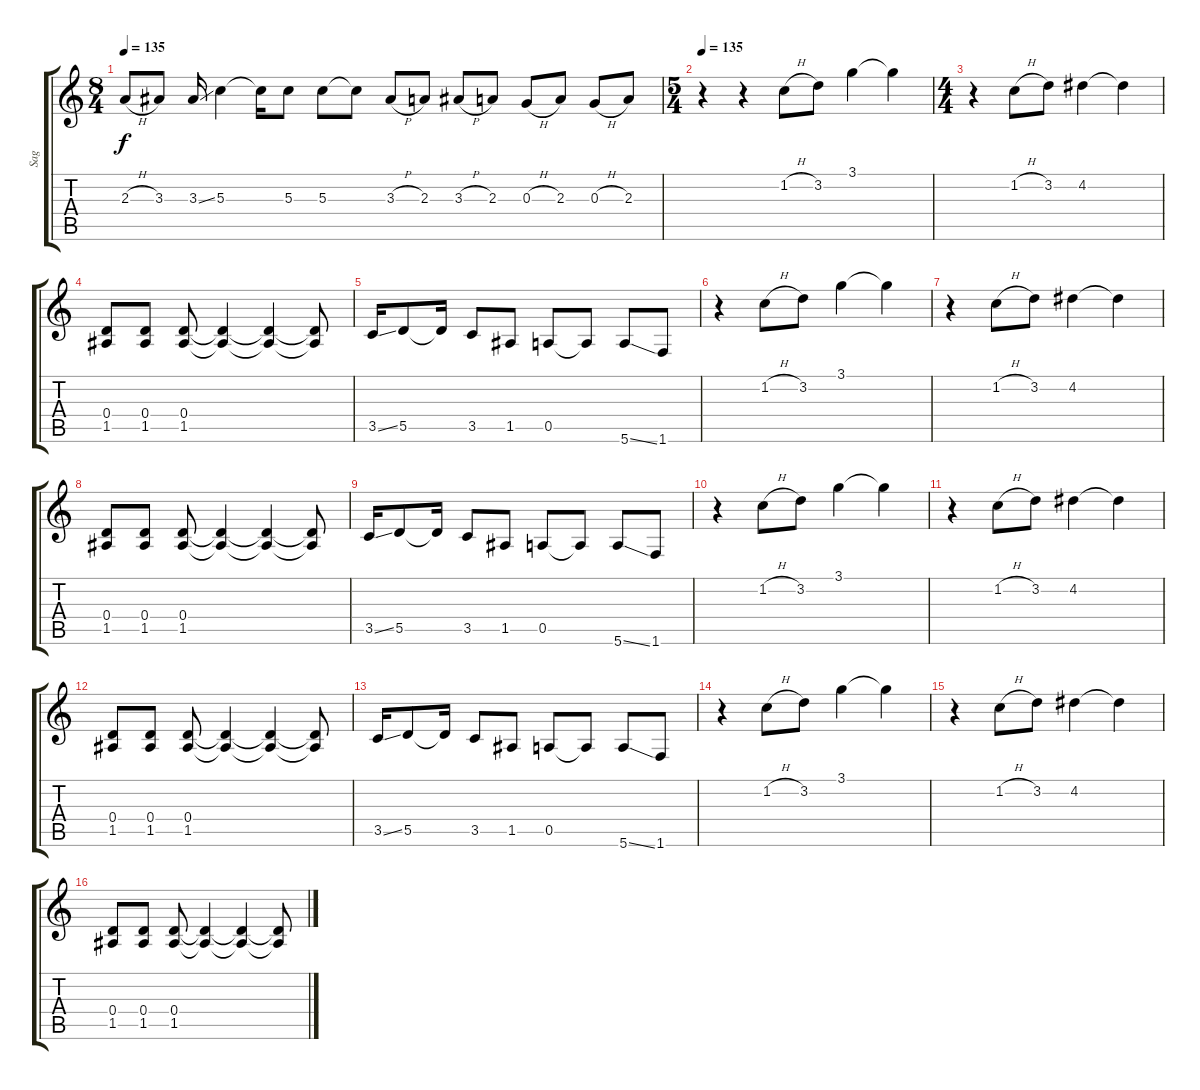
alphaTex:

\track ("Sag" "Sag") {instrument acousticguitarsteel}
\staff {score tabs}
\tuning (E4 B3 G3 D3 A2 E2) {hide}
\ts (8 4)
\tempo 135
\clef g2
\ks c
2.3{h}.8{dy f} 3.3.8 3.3{ss}.16 5.3.4 5.3{t}.16 5.3.8 5.3.8 5.3{t}.8 3.3{h}.8 2.3.8 3.3{h}.8 2.3.8 0.3{h}.8 2.3.8 0.3{h}.8 2.3.8 |
\ts (5 4)
\tempo 135
r.4 r.4 1.2{h}.8 3.2.8 3.1.4 3.1{t}.4 |
\ts (4 4)
r.4 1.2{h}.8 3.2.8 4.2.4 4.2{t}.4 |
(0.4 1.5).8 (0.4 1.5).8 (0.4 1.5).8 (0.4{t} 1.5{t}).4 (0.4{t} 1.5{t}).4 (0.4{t} 1.5{t}).8 |
3.5{ss}.16 5.5.8 5.5{t}.16 3.5.8 1.5.8 0.5.8 0.5{t}.8 5.6{ss}.8 1.6.8 |
r.4 1.2{h}.8 3.2.8 3.1.4 3.1{t}.4 |
r.4 1.2{h}.8 3.2.8 4.2.4 4.2{t}.4 |
(0.4 1.5).8 (0.4 1.5).8 (0.4 1.5).8 (0.4{t} 1.5{t}).4 (0.4{t} 1.5{t}).4 (0.4{t} 1.5{t}).8 |
3.5{ss}.16 5.5.8 5.5{t}.16 3.5.8 1.5.8 0.5.8 0.5{t}.8 5.6{ss}.8 1.6.8 |
r.4 1.2{h}.8 3.2.8 3.1.4 3.1{t}.4 |
r.4 1.2{h}.8 3.2.8 4.2.4 4.2{t}.4 |
(0.4 1.5).8 (0.4 1.5).8 (0.4 1.5).8 (0.4{t} 1.5{t}).4 (0.4{t} 1.5{t}).4 (0.4{t} 1.5{t}).8 |
3.5{ss}.16 5.5.8 5.5{t}.16 3.5.8 1.5.8 0.5.8 0.5{t}.8 5.6{ss}.8 1.6.8 |
r.4 1.2{h}.8 3.2.8 3.1.4 3.1{t}.4 |
r.4 1.2{h}.8 3.2.8 4.2.4 4.2{t}.4 |
(0.4 1.5).8 (0.4 1.5).8 (0.4 1.5).8 (0.4{t} 1.5{t}).4 (0.4{t} 1.5{t}).4 (0.4{t} 1.5{t}).8
